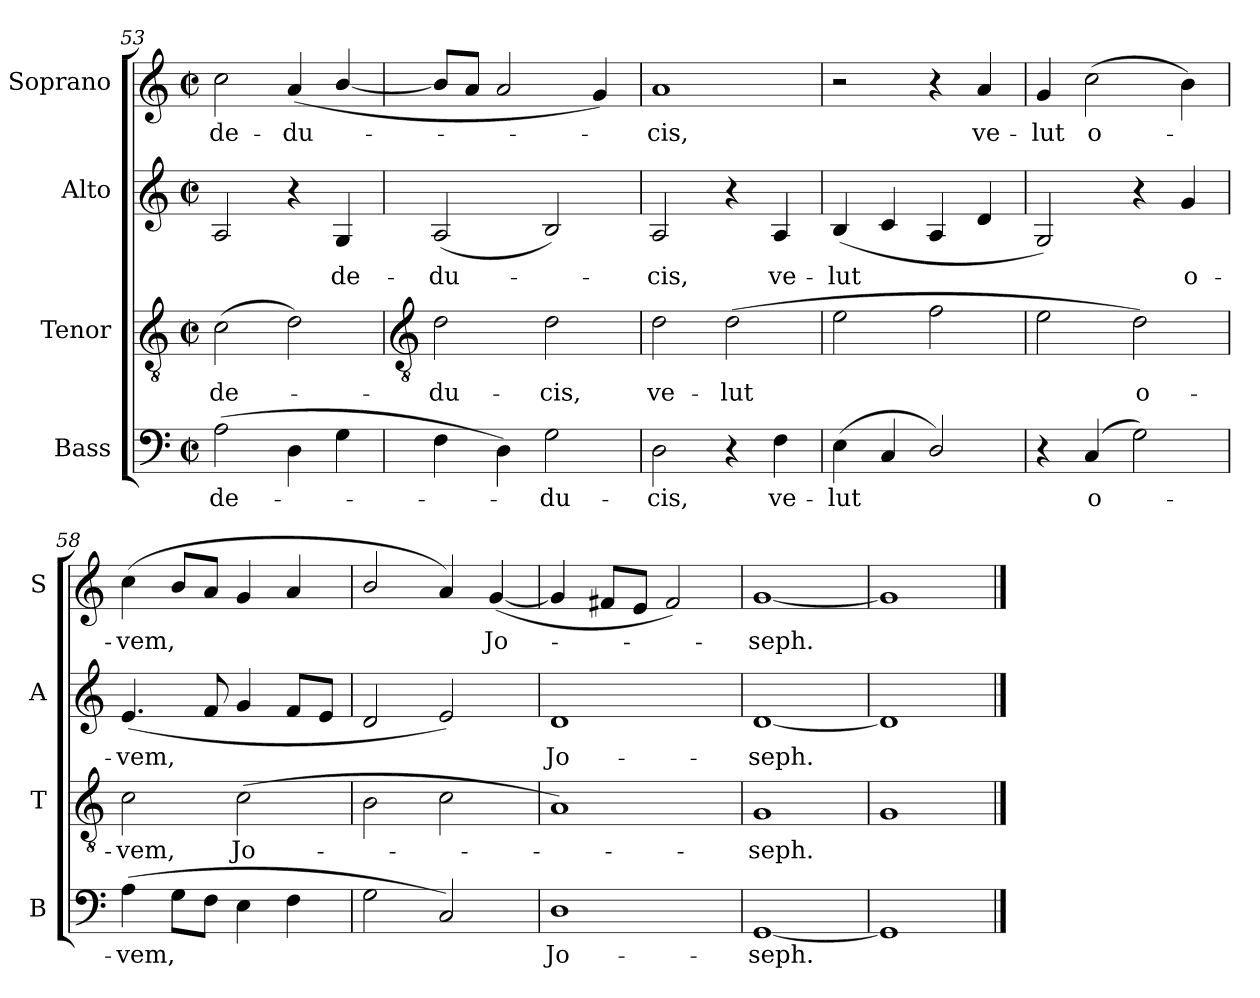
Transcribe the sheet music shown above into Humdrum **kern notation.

**kern	**text	**kern	**text	**kern	**text	**kern	**text
*part4	*part4	*part3	*part3	*part2	*part2	*part1	*part1
*staff4	*staff4	*staff3	*staff3	*staff2	*staff2	*staff1	*staff1
*I"Bass	*	*I"Tenor	*	*I"Alto	*	*I"Soprano	*
*I'B	*	*I'T	*	*I'A	*	*I'S	*
*clefF4	*	*clefGv2	*	*clefG2	*	*clefG2	*
*k[]	*	*k[]	*	*k[]	*	*k[]	*
*C:	*	*C:	*	*C:	*	*C:	*
*M2/2	*	*M2/2	*	*M2/2	*	*M2/2	*
*met(c|)	*	*met(c|)	*	*met(c|)	*	*met(c|)	*
=53	=53	=53	=53	=53	=53	=53	=53
!	!LO:LY:b	!	!LO:LY:b	!	!	!	!LO:LY:b
(>2A	de-	(>2c	de-	2A	.	2cc	de-
!	!	!	!	!	!	!	!LO:LY:b
4D	.	2d)	.	4r	.	(<4a	-du-
!	!	!	!	!	!LO:LY:b	!	!
4G	.	.	.	4G	de-	[4b/	.
!!LO:LB:g=z
=54	=54	=54	=54	=54	=54	=54	=54
*	*	*clefGv2	*	*	*	*	*
!	!	!	!LO:LY:b	!	!LO:LY:b	!	!
4F	.	2d	du-	(<2A	-du-	8bL]	.
.	.	.	.	.	.	8aJ	.
4D)	.	.	.	.	.	2a	.
!	!LO:LY:b	!	!LO:LY:b	!	!	!	!
2G	du-	2d	-cis,	2B)	.	.	.
.	.	.	.	.	.	4g)	.
=55	=55	=55	=55	=55	=55	=55	=55
!	!LO:LY:b	!	!LO:LY:b	!	!LO:LY:b	!	!LO:LY:b
2D	-cis,	2d	ve-	2A	cis,	1a	cis,
!	!	!	!LO:LY:b	!	!	!	!
4r	.	(>2d	-lut	4r	.	.	.
!	!LO:LY:b	!	!	!	!LO:LY:b	!	!
4F	ve-	.	.	4A	ve-	.	.
=56	=56	=56	=56	=56	=56	=56	=56
!	!LO:LY:b	!	!	!	!LO:LY:b	!	!
(<4E	-lut	2e	.	(<4B	-lut	2r	.
4C	.	.	.	4c	.	.	.
2D/)	.	2f	.	4A	.	4r	.
!	!	!	!	!	!	!	!LO:LY:b
.	.	.	.	4d	.	4a	ve-
=57	=57	=57	=57	=57	=57	=57	=57
!	!	!	!	!	!	!	!LO:LY:b
4r	.	2e	.	2G)	.	4g	-lut
!	!LO:LY:b	!	!	!	!	!	!LO:LY:b
(4C	o-	.	.	.	.	(>2cc	o-
!	!	!	!LO:LY:b	!	!	!	!
2G)	.	2d)	o-	4r	.	.	.
!	!	!	!	!	!LO:LY:b	!	!
.	.	.	.	4g	o-	4b)	.
=58	=58	=58	=58	=58	=58	=58	=58
!	!LO:LY:b	!	!LO:LY:b	!	!LO:LY:b	!	!LO:LY:b
(>4A	vem,	2c	-vem,	(<4.e	-vem,	(<4cc	vem,
8GL	.	.	.	.	.	8bL	.
8FJ	.	.	.	8f	.	8aJ	.
!	!	!	!LO:LY:b	!	!	!	!
4E	.	(>2c	Jo-	4g	.	4g	.
4F	.	.	.	8fL	.	4a	.
.	.	.	.	8eJ	.	.	.
=59	=59	=59	=59	=59	=59	=59	=59
2G	.	2B	.	2d	.	2b/	.
2C)	.	2c	.	2e)	.	4a)	.
!	!	!	!	!	!	!	!LO:LY:b
.	.	.	.	.	.	(<[4g	Jo-
=60	=60	=60	=60	=60	=60	=60	=60
!	!LO:LY:b	!	!	!	!LO:LY:b	!	!
1D	Jo-	1A)	.	1d	Jo-	4g]	.
.	.	.	.	.	.	8f#XL	.
.	.	.	.	.	.	8eJ	.
.	.	.	.	.	.	2f#)	.
=61	=61	=61	=61	=61	=61	=61	=61
!	!LO:LY:b	!	!LO:LY:b	!	!LO:LY:b	!	!LO:LY:b
[1GG	-seph.	1G	seph.	[1d	-seph.	[1g	seph.
=62	=62	=62	=62	=62	=62	=62	=62
1GG]	.	1G	.	1d]	.	1g]	.
==	==	==	==	==	==	==	==
*-	*-	*-	*-	*-	*-	*-	*-
